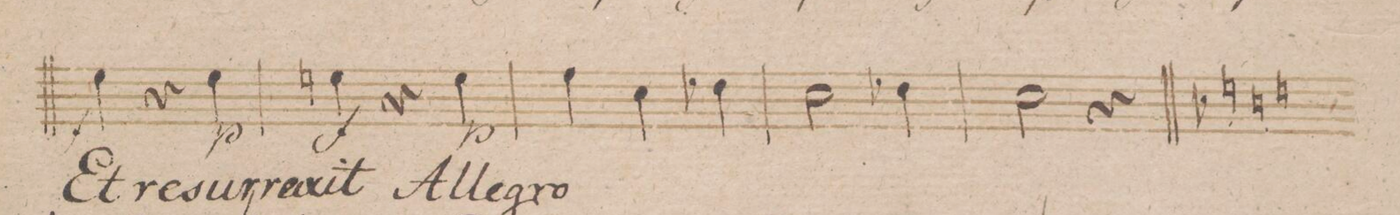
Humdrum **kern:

**kern	**dynam
*I"Oboe 1mo	*
*clefG2	*
*k[b-e-a-d-]	*
*met(c|)	*
*M3/4	*
4ee-\	f
4r	.
4ee-\	p
=121	=121
4een\	f
4r	.
4ee\	p
=122	=122
4ff\	.
4cc\	.
4dd-X\	.
=123	=123
2cc\	.
4dd-X\	.
=124	=124
2cc\	.
*kcancel	*
4r	.
=125||	=125||
*-	*-
